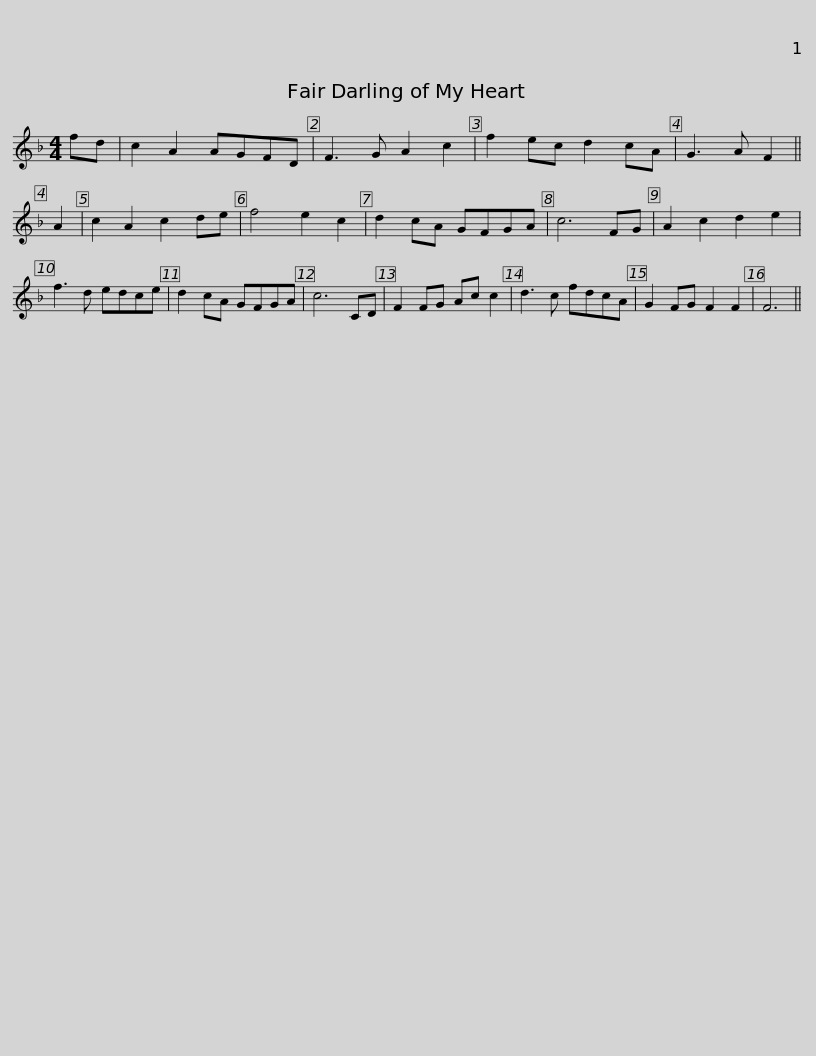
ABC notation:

X:1
L:1/8
M:4/4
I:linebreak $
K:F
V:1 treble
V:1
 fd | c2 A2 AGFD | F3 G A2 c2 | f2 ec d2 cA | G3 A F2 || %5
 A2 | c2 A2 c2 de | f4 e2 c2 | d2 cA GFGA |$ c6 FG | %10
 A2 c2 d2 e2 | f3 d edce | d2 cA GFGA | c6 CD | F2 FG Ac c2 | %15
 d3 c fdcA | G2 FG F2 F2 |$ F6 || %18
